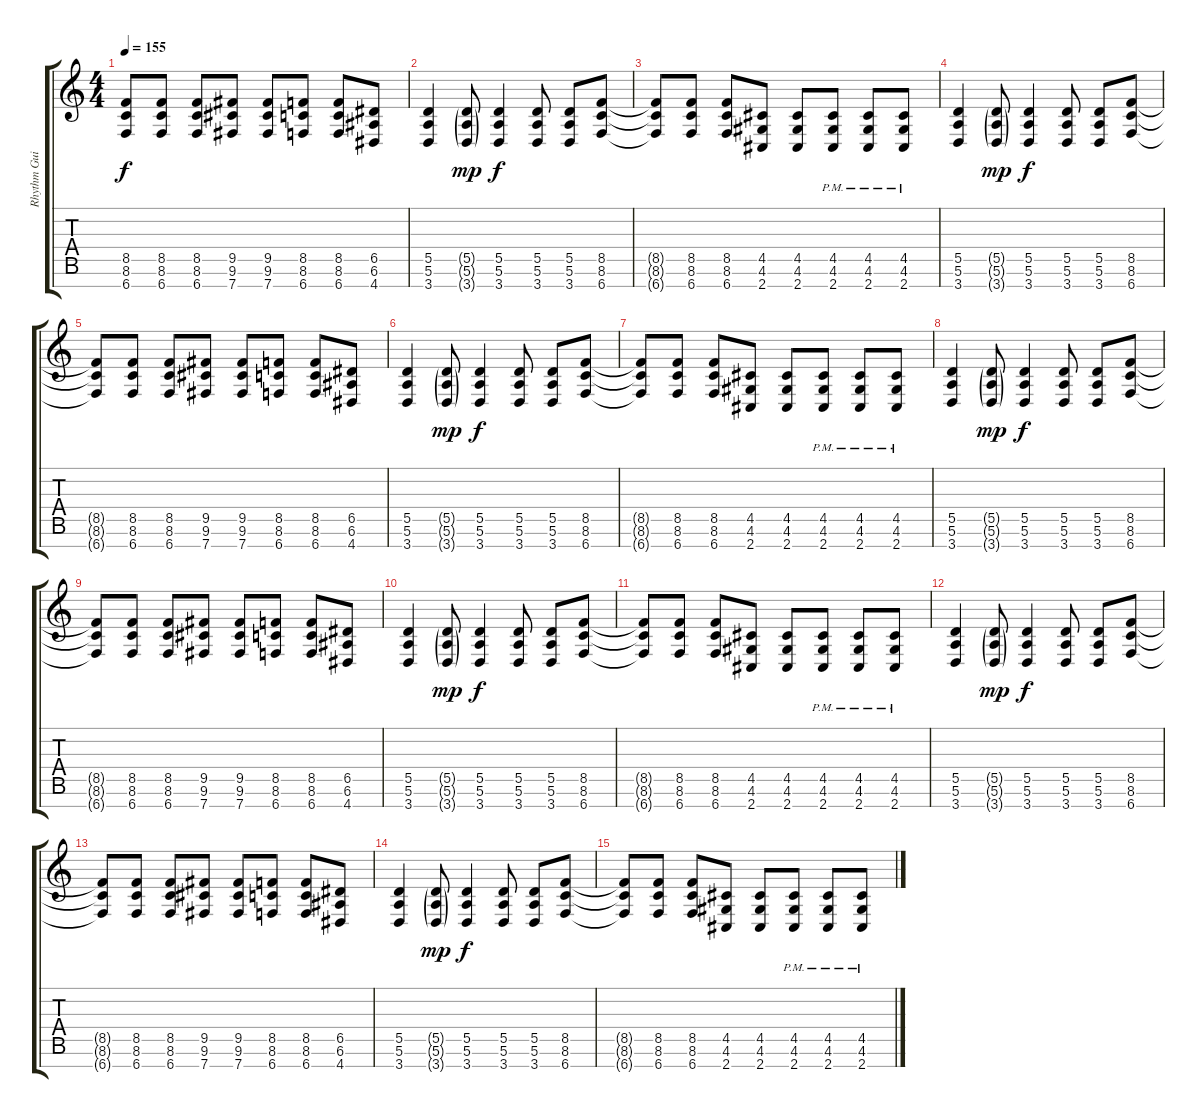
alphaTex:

\track ("Rhythm Guitar L" "Rhythm Gui") {instrument overdrivenguitar}
\staff {score tabs}
\tuning (E4 B3 G3 D3 A2 E2 B1) {hide}
\ts (4 4)
\tempo 155
\clef g2
\ks c
(8.5{t} 8.6{t} 6.7{t}).8{dy f} (8.5 8.6 6.7).8 (8.5 8.6 6.7).8 (9.5 9.6 7.7).8 (9.5 9.6 7.7).8 (8.5 8.6 6.7).8 (8.5 8.6 6.7).8 (6.5 6.6 4.7).8 |
(5.5 5.6 3.7).4 (5.5{g} 5.6{g} 3.7{g}).8{dy mp} (5.5 5.6 3.7).4{dy f} (5.5 5.6 3.7).8 (5.5 5.6 3.7).8 (8.5 8.6 6.7).8 |
(8.5{t} 8.6{t} 6.7{t}).8 (8.5 8.6 6.7).8 (8.5 8.6 6.7).8 (4.5 4.6 2.7).8 (4.5 4.6 2.7).8 (4.5{pm} 4.6{pm} 2.7{pm}).8 (4.5{pm} 4.6{pm} 2.7{pm}).8 (4.5{pm} 4.6{pm} 2.7{pm}).8 |
(5.5 5.6 3.7).4 (5.5{g} 5.6{g} 3.7{g}).8{dy mp} (5.5 5.6 3.7).4{dy f} (5.5 5.6 3.7).8 (5.5 5.6 3.7).8 (8.5 8.6 6.7).8 |
(8.5{t} 8.6{t} 6.7{t}).8 (8.5 8.6 6.7).8 (8.5 8.6 6.7).8 (9.5 9.6 7.7).8 (9.5 9.6 7.7).8 (8.5 8.6 6.7).8 (8.5 8.6 6.7).8 (6.5 6.6 4.7).8 |
(5.5 5.6 3.7).4 (5.5{g} 5.6{g} 3.7{g}).8{dy mp} (5.5 5.6 3.7).4{dy f} (5.5 5.6 3.7).8 (5.5 5.6 3.7).8 (8.5 8.6 6.7).8 |
(8.5{t} 8.6{t} 6.7{t}).8 (8.5 8.6 6.7).8 (8.5 8.6 6.7).8 (4.5 4.6 2.7).8 (4.5 4.6 2.7).8 (4.5{pm} 4.6{pm} 2.7{pm}).8 (4.5{pm} 4.6{pm} 2.7{pm}).8 (4.5{pm} 4.6{pm} 2.7{pm}).8 |
(5.5 5.6 3.7).4 (5.5{g} 5.6{g} 3.7{g}).8{dy mp} (5.5 5.6 3.7).4{dy f} (5.5 5.6 3.7).8 (5.5 5.6 3.7).8 (8.5 8.6 6.7).8 |
(8.5{t} 8.6{t} 6.7{t}).8 (8.5 8.6 6.7).8 (8.5 8.6 6.7).8 (9.5 9.6 7.7).8 (9.5 9.6 7.7).8 (8.5 8.6 6.7).8 (8.5 8.6 6.7).8 (6.5 6.6 4.7).8 |
(5.5 5.6 3.7).4 (5.5{g} 5.6{g} 3.7{g}).8{dy mp} (5.5 5.6 3.7).4{dy f} (5.5 5.6 3.7).8 (5.5 5.6 3.7).8 (8.5 8.6 6.7).8 |
(8.5{t} 8.6{t} 6.7{t}).8 (8.5 8.6 6.7).8 (8.5 8.6 6.7).8 (4.5 4.6 2.7).8 (4.5 4.6 2.7).8 (4.5{pm} 4.6{pm} 2.7{pm}).8 (4.5{pm} 4.6{pm} 2.7{pm}).8 (4.5{pm} 4.6{pm} 2.7{pm}).8 |
(5.5 5.6 3.7).4 (5.5{g} 5.6{g} 3.7{g}).8{dy mp} (5.5 5.6 3.7).4{dy f} (5.5 5.6 3.7).8 (5.5 5.6 3.7).8 (8.5 8.6 6.7).8 |
(8.5{t} 8.6{t} 6.7{t}).8 (8.5 8.6 6.7).8 (8.5 8.6 6.7).8 (9.5 9.6 7.7).8 (9.5 9.6 7.7).8 (8.5 8.6 6.7).8 (8.5 8.6 6.7).8 (6.5 6.6 4.7).8 |
(5.5 5.6 3.7).4 (5.5{g} 5.6{g} 3.7{g}).8{dy mp} (5.5 5.6 3.7).4{dy f} (5.5 5.6 3.7).8 (5.5 5.6 3.7).8 (8.5 8.6 6.7).8 |
(8.5{t} 8.6{t} 6.7{t}).8 (8.5 8.6 6.7).8 (8.5 8.6 6.7).8 (4.5 4.6 2.7).8 (4.5 4.6 2.7).8 (4.5{pm} 4.6{pm} 2.7{pm}).8 (4.5{pm} 4.6{pm} 2.7{pm}).8 (4.5{pm} 4.6{pm} 2.7{pm}).8
